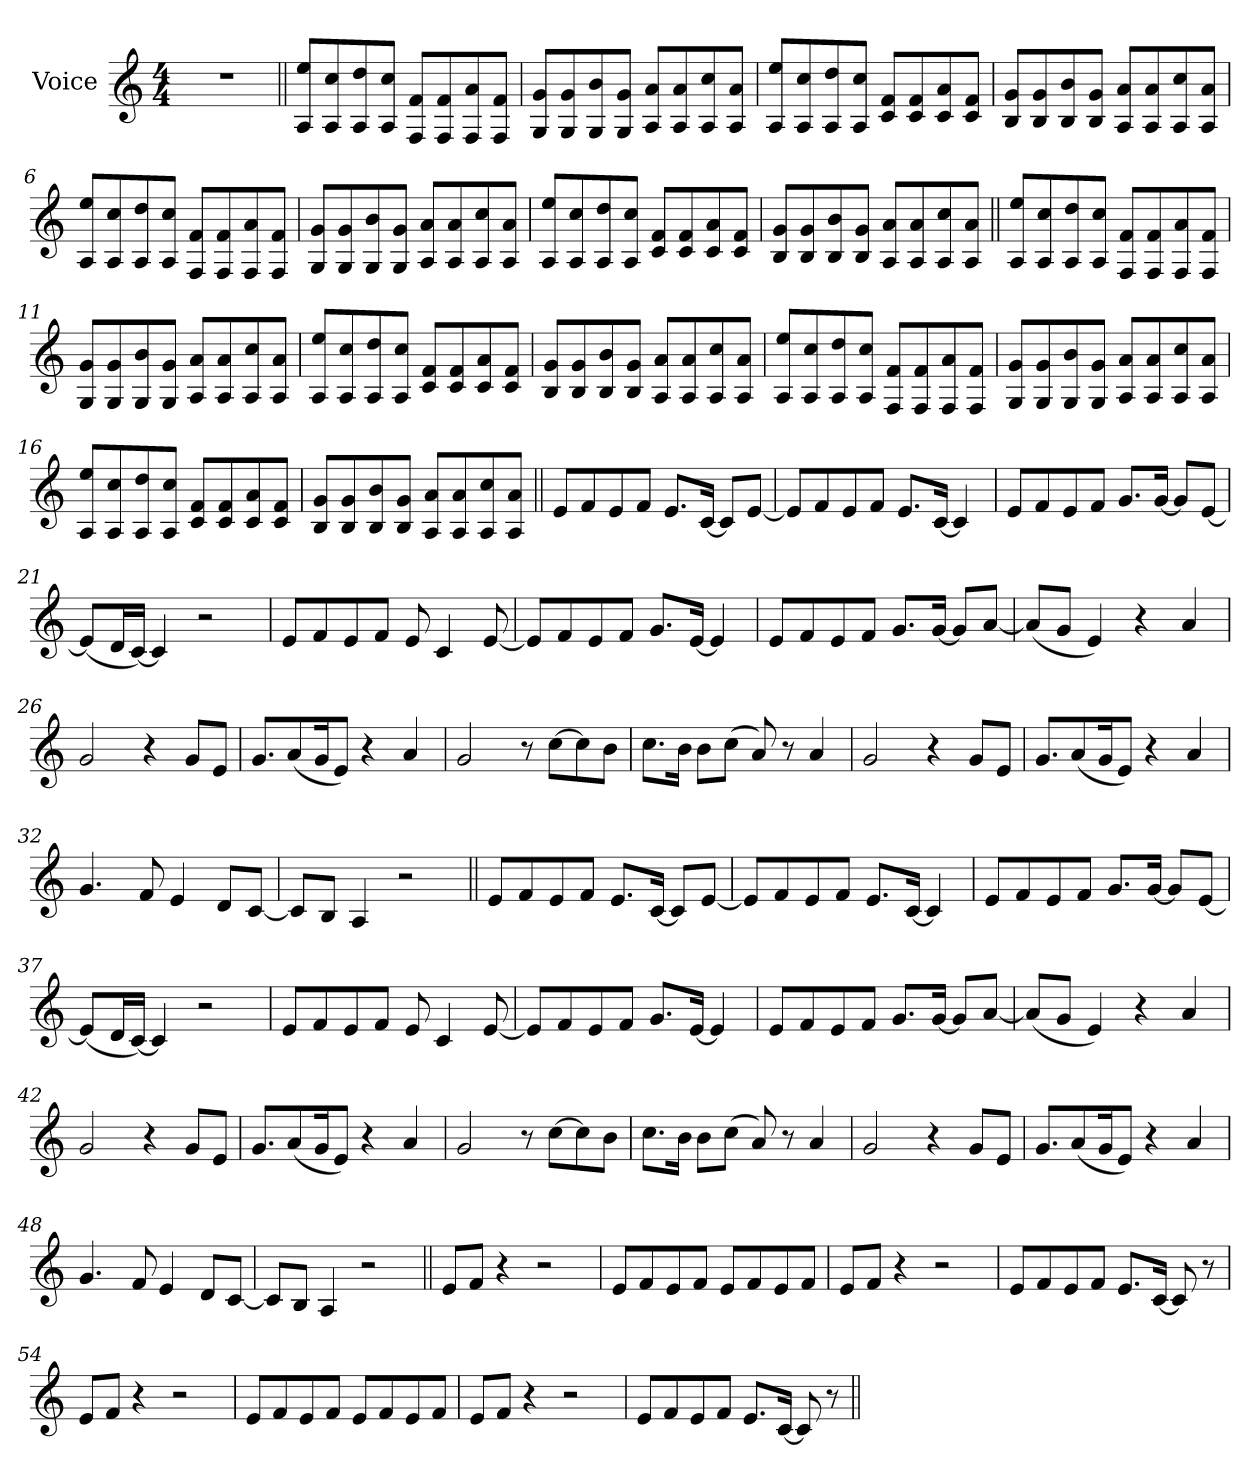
**kern
*part1
*staff1
*I"Voice
*I'Vc.
*clefG2
*k[]
*M4/4
*MM130
=1
1r
=2||
8A! 8ee!L
8A! 8cc!
8A! 8dd!
8A! 8cc!J
8F! 8f!L
8F! 8f!
8F! 8a!
8F! 8f!J
=3
8G! 8g!L
8G! 8g!
8G! 8b!
8G! 8g!J
8A! 8a!L
8A! 8a!
8A! 8cc!
8A! 8a!J
=4
8A! 8ee!L
8A! 8cc!
8A! 8dd!
8A! 8cc!J
8c! 8f!L
8c! 8f!
8c! 8a!
8c! 8f!J
=5
8B! 8g!L
8B! 8g!
8B! 8b!
8B! 8g!J
8A! 8a!L
8A! 8a!
8A! 8cc!
8A! 8a!J
=6
8A! 8ee!L
8A! 8cc!
8A! 8dd!
8A! 8cc!J
8F! 8f!L
8F! 8f!
8F! 8a!
8F! 8f!J
=7
8G! 8g!L
8G! 8g!
8G! 8b!
8G! 8g!J
8A! 8a!L
8A! 8a!
8A! 8cc!
8A! 8a!J
=8
8A! 8ee!L
8A! 8cc!
8A! 8dd!
8A! 8cc!J
8c! 8f!L
8c! 8f!
8c! 8a!
8c! 8f!J
=9
8B! 8g!L
8B! 8g!
8B! 8b!
8B! 8g!J
8A! 8a!L
8A! 8a!
8A! 8cc!
8A! 8a!J
=10||
8A! 8ee!L
8A! 8cc!
8A! 8dd!
8A! 8cc!J
8F! 8f!L
8F! 8f!
8F! 8a!
8F! 8f!J
=11
8G! 8g!L
8G! 8g!
8G! 8b!
8G! 8g!J
8A! 8a!L
8A! 8a!
8A! 8cc!
8A! 8a!J
=12
8A! 8ee!L
8A! 8cc!
8A! 8dd!
8A! 8cc!J
8c! 8f!L
8c! 8f!
8c! 8a!
8c! 8f!J
=13
8B! 8g!L
8B! 8g!
8B! 8b!
8B! 8g!J
8A! 8a!L
8A! 8a!
8A! 8cc!
8A! 8a!J
=14
8A! 8ee!L
8A! 8cc!
8A! 8dd!
8A! 8cc!J
8F! 8f!L
8F! 8f!
8F! 8a!
8F! 8f!J
=15
8G! 8g!L
8G! 8g!
8G! 8b!
8G! 8g!J
8A! 8a!L
8A! 8a!
8A! 8cc!
8A! 8a!J
=16
8A! 8ee!L
8A! 8cc!
8A! 8dd!
8A! 8cc!J
8c! 8f!L
8c! 8f!
8c! 8a!
8c! 8f!J
=17
8B! 8g!L
8B! 8g!
8B! 8b!
8B! 8g!J
8A! 8a!L
8A! 8a!
8A! 8cc!
8A! 8a!J
=18||
8eL
8f
8e
8fJ
8.eL
[16cJk
8cL]
[8eJ
=19
8eL]
8f
8e
8fJ
8.eL
[16cJk
4c]
=20
8eL
8f
8e
8fJ
8.gL
[16gJk
8gL]
[8eJ
=21
(<8eL]
16dL
[16cJJ)
4c]
2r
=22
8eL
8f
8e
8fJ
8e
4c
[8e
=23
8eL]
8f
8e
8fJ
8.gL
[16eJk
4e]
=24
8eL
8f
8e
8fJ
8.gL
[16gJk
8gL]
[8aJ
=25
(<8aL]
8gJ
4e)
4r
4a
=26
2g
4r
8gL
8eJ
=27
8.gL
(<8a
16gK
8eJ)
4r
4a
=28
2g
8r
[8ccL
8cc]
8bJ
=29
8.ccL
16bJk
8bL
(>8ccJ
8a)
8r
4a
=30
2g
4r
8gL
8eJ
=31
8.gL
(<8a
16gK
8eJ)
4r
4a
=32
4.g
8f
4e
8dL
[8cJ
=33
8cL]
8BJ
4A
2r
=34||
8eL
8f
8e
8fJ
8.eL
[16cJk
8cL]
[8eJ
=35
8eL]
8f
8e
8fJ
8.eL
[16cJk
4c]
=36
8eL
8f
8e
8fJ
8.gL
[16gJk
8gL]
[8eJ
=37
(<8eL]
16dL
[16cJJ)
4c]
2r
=38
8eL
8f
8e
8fJ
8e
4c
[8e
=39
8eL]
8f
8e
8fJ
8.gL
[16eJk
4e]
=40
8eL
8f
8e
8fJ
8.gL
[16gJk
8gL]
[8aJ
=41
(<8aL]
8gJ
4e)
4r
4a
=42
2g
4r
8gL
8eJ
=43
8.gL
(<8a
16gK
8eJ)
4r
4a
=44
2g
8r
[8ccL
8cc]
8bJ
=45
8.ccL
16bJk
8bL
(>8ccJ
8a)
8r
4a
=46
2g
4r
8gL
8eJ
=47
8.gL
(<8a
16gK
8eJ)
4r
4a
=48
4.g
8f
4e
8dL
[8cJ
=49
8cL]
8BJ
4A
2r
=50||
8eL
8fJ
4r
2r
=51
8eL
8f
8e
8fJ
8eL
8f
8e
8fJ
=52
8eL
8fJ
4r
2r
=53
8eL
8f
8e
8fJ
8.eL
[16cJk
8c]
8r
=54
8eL
8fJ
4r
2r
=55
8eL
8f
8e
8fJ
8eL
8f
8e
8fJ
=56
8eL
8fJ
4r
2r
=57
8eL
8f
8e
8fJ
8.eL
[16cJk
8c]
8r
=||
*-
